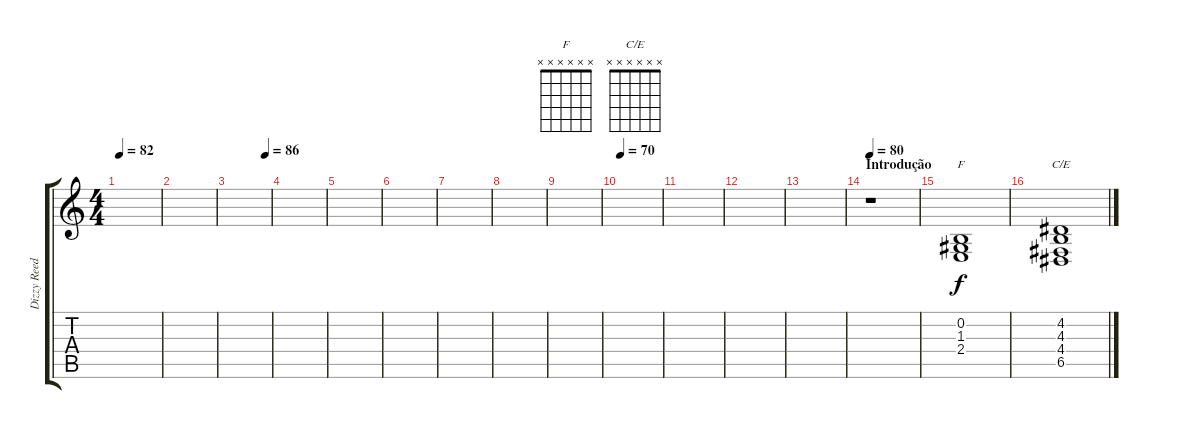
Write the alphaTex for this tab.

\track ("Dizzy Reed" "Dizzy Reed") {instrument stringensemble1}
\staff {score tabs}
\tuning (E4 B3 G3 D3 A2 E2) {hide}
\chord ("F" x x x x x x)
\chord ("C/E" x x x x x x)
\ts (4 4)
\tempo 82
\clef g2
\ks c
|
|
\tempo (86 0.875)
|
|
|
|
|
|
|
\tempo 70
|
|
|
|
\section ("" "Introdução")
\tempo 80
r.1 |
(0.2 1.3 2.4).1{ch "F"} |
(4.2 4.3 4.4 6.5).1{ch "C/E"}
